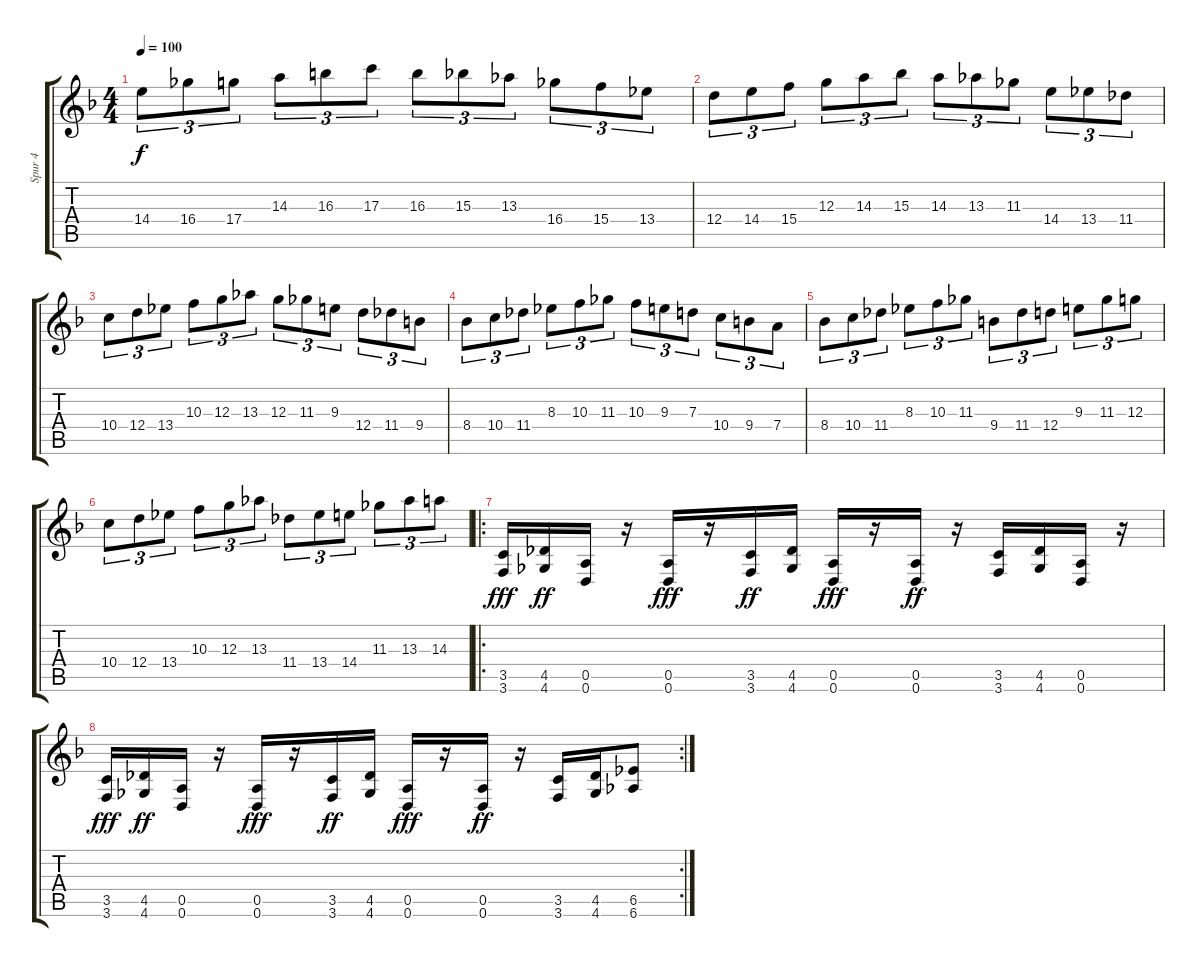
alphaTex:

\track ("Spur 4" "Spur 4") {instrument overdrivenguitar}
\staff {score tabs}
\tuning (E4 B3 G3 D3 A2 D2) {hide}
\ts (4 4)
\tempo 100
\clef g2
\ks dminor
14.4.8{tu (3 2) dy f} 16.4.8{tu (3 2)} 17.4.8{tu (3 2)} 14.3.8{tu (3 2)} 16.3.8{tu (3 2)} 17.3.8{tu (3 2)} 16.3.8{tu (3 2)} 15.3.8{tu (3 2)} 13.3.8{tu (3 2)} 16.4.8{tu (3 2)} 15.4.8{tu (3 2)} 13.4.8{tu (3 2)} |
12.4.8{tu (3 2)} 14.4.8{tu (3 2)} 15.4.8{tu (3 2)} 12.3.8{tu (3 2)} 14.3.8{tu (3 2)} 15.3.8{tu (3 2)} 14.3.8{tu (3 2)} 13.3.8{tu (3 2)} 11.3.8{tu (3 2)} 14.4.8{tu (3 2)} 13.4.8{tu (3 2)} 11.4.8{tu (3 2)} |
10.4.8{tu (3 2)} 12.4.8{tu (3 2)} 13.4.8{tu (3 2)} 10.3.8{tu (3 2)} 12.3.8{tu (3 2)} 13.3.8{tu (3 2)} 12.3.8{tu (3 2)} 11.3.8{tu (3 2)} 9.3.8{tu (3 2)} 12.4.8{tu (3 2)} 11.4.8{tu (3 2)} 9.4.8{tu (3 2)} |
8.4.8{tu (3 2)} 10.4.8{tu (3 2)} 11.4.8{tu (3 2)} 8.3.8{tu (3 2)} 10.3.8{tu (3 2)} 11.3.8{tu (3 2)} 10.3.8{tu (3 2)} 9.3.8{tu (3 2)} 7.3.8{tu (3 2)} 10.4.8{tu (3 2)} 9.4.8{tu (3 2)} 7.4.8{tu (3 2)} |
8.4.8{tu (3 2)} 10.4.8{tu (3 2)} 11.4.8{tu (3 2)} 8.3.8{tu (3 2)} 10.3.8{tu (3 2)} 11.3.8{tu (3 2)} 9.4.8{tu (3 2)} 11.4.8{tu (3 2)} 12.4.8{tu (3 2)} 9.3.8{tu (3 2)} 11.3.8{tu (3 2)} 12.3.8{tu (3 2)} |
10.4.8{tu (3 2)} 12.4.8{tu (3 2)} 13.4.8{tu (3 2)} 10.3.8{tu (3 2)} 12.3.8{tu (3 2)} 13.3.8{tu (3 2)} 11.4.8{tu (3 2)} 13.4.8{tu (3 2)} 14.4.8{tu (3 2)} 11.3.8{tu (3 2)} 13.3.8{tu (3 2)} 14.3.8{tu (3 2)} |
\ro
(3.5 3.6).16{dy fff} (4.5 4.6).16{dy ff} (0.5 0.6).16 r.16 (0.5 0.6).16{dy fff} r.16 (3.5 3.6).16{dy ff} (4.5 4.6).16 (0.5 0.6).16{dy fff} r.16 (0.5 0.6).16{dy ff} r.16 (3.5 3.6).16 (4.5 4.6).16 (0.5 0.6).16 r.16 |
\rc 2
(3.5 3.6).16{dy fff} (4.5 4.6).16{dy ff} (0.5 0.6).16 r.16 (0.5 0.6).16{dy fff} r.16 (3.5 3.6).16{dy ff} (4.5 4.6).16 (0.5 0.6).16{dy fff} r.16 (0.5 0.6).16{dy ff} r.16 (3.5 3.6).16 (4.5 4.6).16 (6.5 6.6).8
